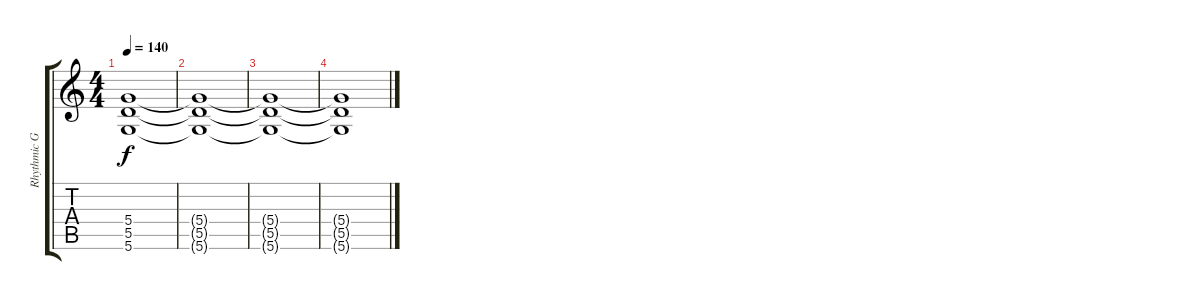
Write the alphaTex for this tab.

\track ("Rhythmic Guitar" "Rhythmic G") {instrument distortionguitar}
\staff {score tabs}
\tuning (E4 B3 G3 D3 A2 D2) {hide}
\ts (4 4)
\tempo 140
\clef g2
\ks c
(5.4 5.5 5.6).1{dy f} |
(5.4{t} 5.5{t} 5.6{t}).1 |
(5.4{t} 5.5{t} 5.6{t}).1 |
(5.4{t} 5.5{t} 5.6{t}).1
